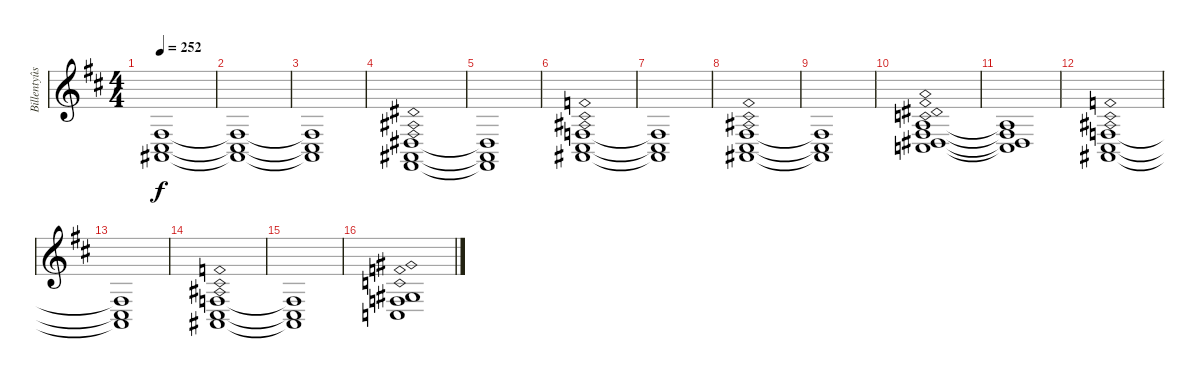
\track ("Billentyûs (Mats Olausson)" "Billentyûs") {instrument stringensemble1}
\staff {score}
\tuning (E4 B3 G3 D3 A2 E2 B1) {hide}
\ts (4 4)
\tempo 252
\clef g2
\ks d
(4.4{t} 4.5{t} 6.6{t}).1{dy f} |
(4.4{t} 4.5{t} 6.6{t}).1 |
(4.4{t} 4.5{t} 6.6{t}).1 |
(1.4{ph 12} 1.5{ph 12} 2.6{ph 12}).1 |
(1.4{t} 1.5{t} 2.6{t}).1 |
(3.4{ph 12} 4.5{ph 12} 6.6{ph 12}).1 |
(3.4{t} 4.5{t} 6.6{t}).1 |
(4.4{ph 12} 4.5{ph 12} 6.6{ph 12}).1 |
(4.4{t} 4.5{t} 6.6{t}).1 |
(2.3{ph 12} 4.4{ph 12} 6.5{ph 12} 8.6{ph 12}).1 |
(2.3{t} 4.4{t} 6.5{t} 8.6{t}).1 |
(3.4{ph 12} 4.5{ph 12} 6.6{ph 12}).1 |
(3.4{t} 4.5{t} 6.6{t}).1 |
(3.4{ph 12} 4.5{ph 12} 6.6{ph 12}).1 |
(3.4{t} 4.5{t} 6.6{t}).1 |
(1.3{ph 12} 3.4{ph 12} 3.5{ph 12}).1
